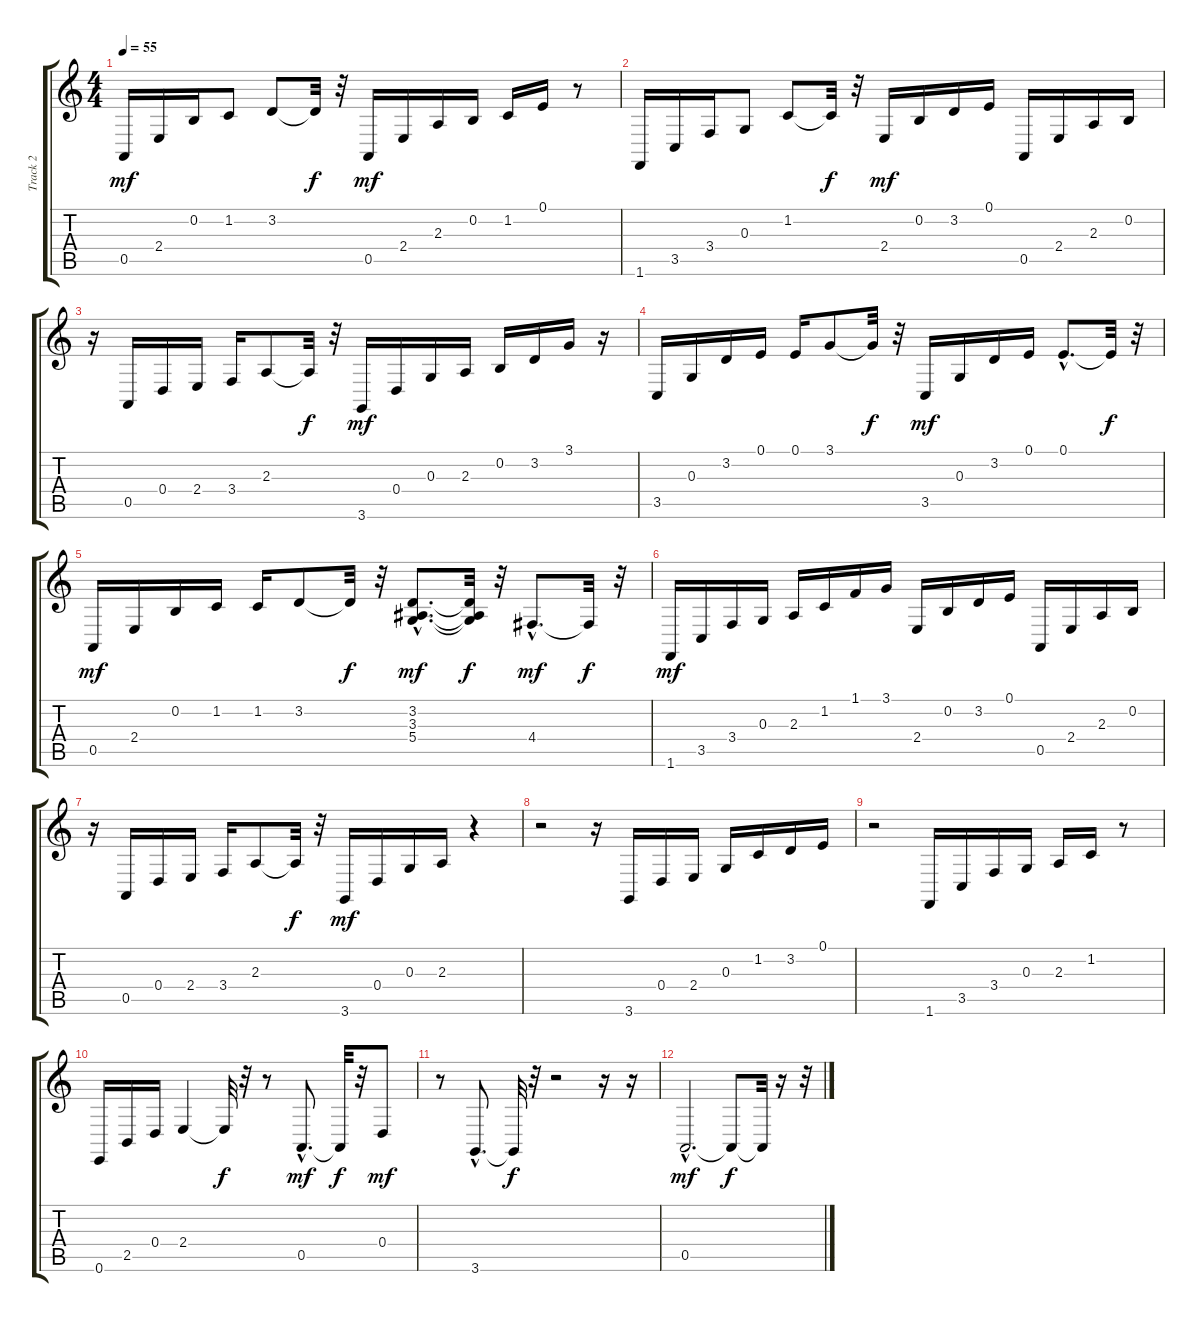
\track ("Track 2" "Track 2") {instrument acousticgrandpiano}
\staff {score tabs}
\tuning (E4 B3 G3 D3 A2 E2) {hide}
\ts (4 4)
\tempo 55
\clef g2
\ks c
0.5.16{dy mf} 2.4.16 0.2.16 1.2.8 3.2.8 3.2{t}.32{dy f} r.32 0.5.16{dy mf} 2.4.16 2.3.16 0.2.16 1.2.16 0.1.16 r.8 |
1.6.16 3.5.16 3.4.16 0.3.8 1.2.8 1.2{t}.32{dy f} r.32 2.4.16{dy mf} 0.2.16 3.2.16 0.1.16 0.5.16 2.4.16 2.3.16 0.2.16 |
r.16 0.5.16 0.4.16 2.4.16 3.4.16 2.3.8 2.3{t}.32{dy f} r.32 3.6.16{dy mf} 0.4.16 0.3.16 2.3.16 0.2.16 3.2.16 3.1.16 r.16 |
3.5.16 0.3.16 3.2.16 0.1.16 0.1.16 3.1.8 3.1{t}.32{dy f} r.32 3.5.16{dy mf} 0.3.16 3.2.16 0.1.16 0.1{hac}.8{d} 0.1{t}.32{dy f} r.32 |
0.5.16{dy mf} 2.4.16 0.2.16 1.2.16 1.2.16 3.2.8 3.2{t}.32{dy f} r.32 (3.2{hac} 3.3{hac} 5.4{hac}).8{d dy mf} (3.2{t} 3.3{t} 5.4{t}).32{dy f} r.32 4.4{hac}.8{d dy mf} 4.4{t}.32{dy f} r.32 |
1.6.16{dy mf} 3.5.16 3.4.16 0.3.16 2.3.16 1.2.16 1.1.16 3.1.16 2.4.16 0.2.16 3.2.16 0.1.16 0.5.16 2.4.16 2.3.16 0.2.16 |
r.16 0.5.16 0.4.16 2.4.16 3.4.16 2.3.8 2.3{t}.32{dy f} r.32 3.6.16{dy mf} 0.4.16 0.3.16 2.3.16 r.4 |
r.2 r.16 3.6.16 0.4.16 2.4.16 0.3.16 1.2.16 3.2.16 0.1.16 |
r.2 1.6.16 3.5.16 3.4.16 0.3.16 2.3.16 1.2.16 r.8 |
0.6.16 2.5.16 0.4.16 2.4.4 2.4{t}.32{dy f} r.32 r.8 0.5{hac}.8{d dy mf} 0.5{t}.32{dy f} r.32 0.4.8{dy mf} |
r.8 3.6{hac}.8{d} 3.6{t}.32{dy f} r.32 r.2 r.16 r.16 |
0.5{hac}.2{d dy mf} 0.5{t}.8{dy f} 0.5{t}.32 r.16 r.32
